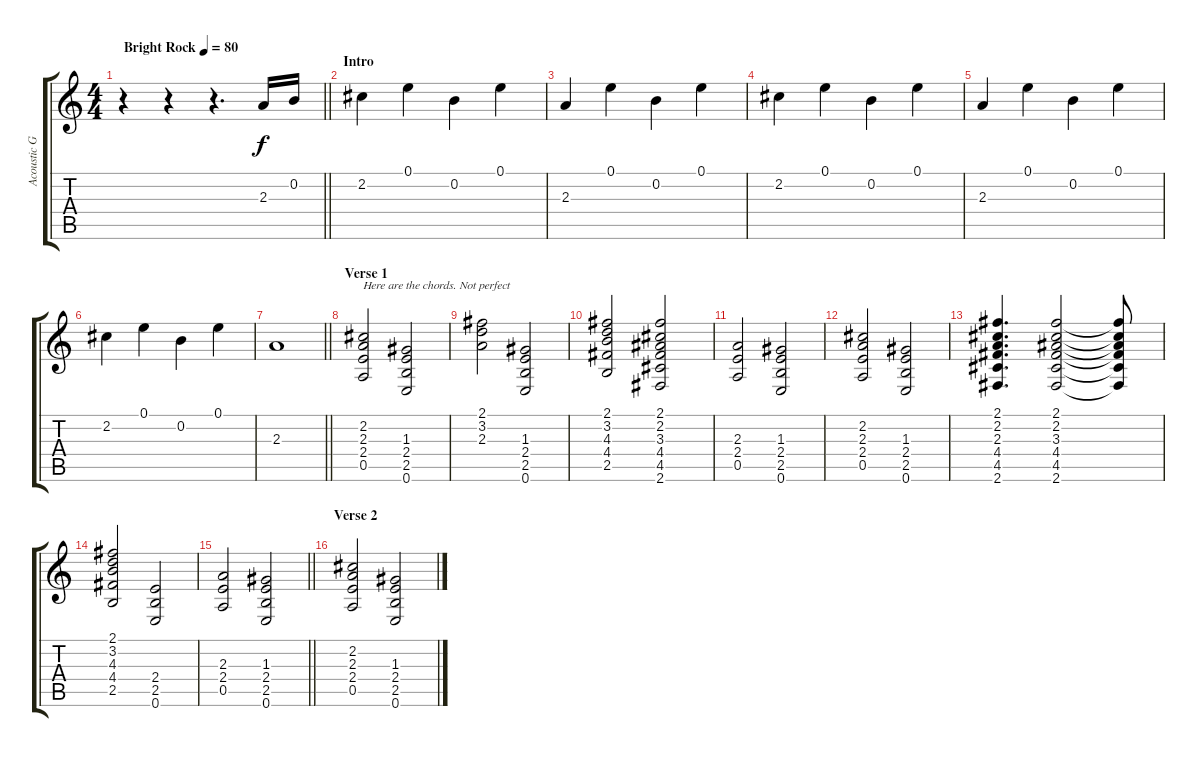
\track ("Acoustic Guitar" "Acoustic G") {instrument acousticguitarsteel}
\staff {score tabs}
\tuning (E4 B3 G3 D3 A2 E2) {hide}
\ts (4 4)
\tempo (80 "Bright Rock")
\clef g2
\barLineRight lightlight
\ks c
r.4{dy f instrument acousticguitarsteel} r.4 r.4{d} 2.3.16 0.2.16 |
\section ("" "Intro")
2.2.4 0.1.4 0.2.4 0.1.4 |
2.3.4 0.1.4 0.2.4 0.1.4 |
2.2.4 0.1.4 0.2.4 0.1.4 |
2.3.4 0.1.4 0.2.4 0.1.4 |
2.2.4 0.1.4 0.2.4 0.1.4 |
\barLineRight lightlight
2.3.1 |
\section ("" "Verse 1")
(2.2 2.3 2.4 0.5).2{txt "Here are the chords. Not perfect"} (1.3 2.4 2.5 0.6).2 |
(2.1 3.2 2.3).2 (1.3 2.4 2.5 0.6).2 |
(2.1 3.2 4.3 4.4 2.5).2 (2.1 2.2 3.3 4.4 4.5 2.6).2 |
(2.3 2.4 0.5).2 (1.3 2.4 2.5 0.6).2 |
(2.2 2.3 2.4 0.5).2 (1.3 2.4 2.5 0.6).2 |
(2.1 2.2 2.3 4.4 4.5 2.6).4{d} (2.1 2.2 3.3 4.4 4.5 2.6).2 (2.1{t} 2.2{t} 3.3{t} 4.4{t} 4.5{t} 2.6{t}).8 |
(2.1 3.2 4.3 4.4 2.5).2 (2.4 2.5 0.6).2 |
\barLineRight lightlight
(2.3 2.4 0.5).2 (1.3 2.4 2.5 0.6).2 |
\section ("" "Verse 2")
(2.2 2.3 2.4 0.5).2 (1.3 2.4 2.5 0.6).2
